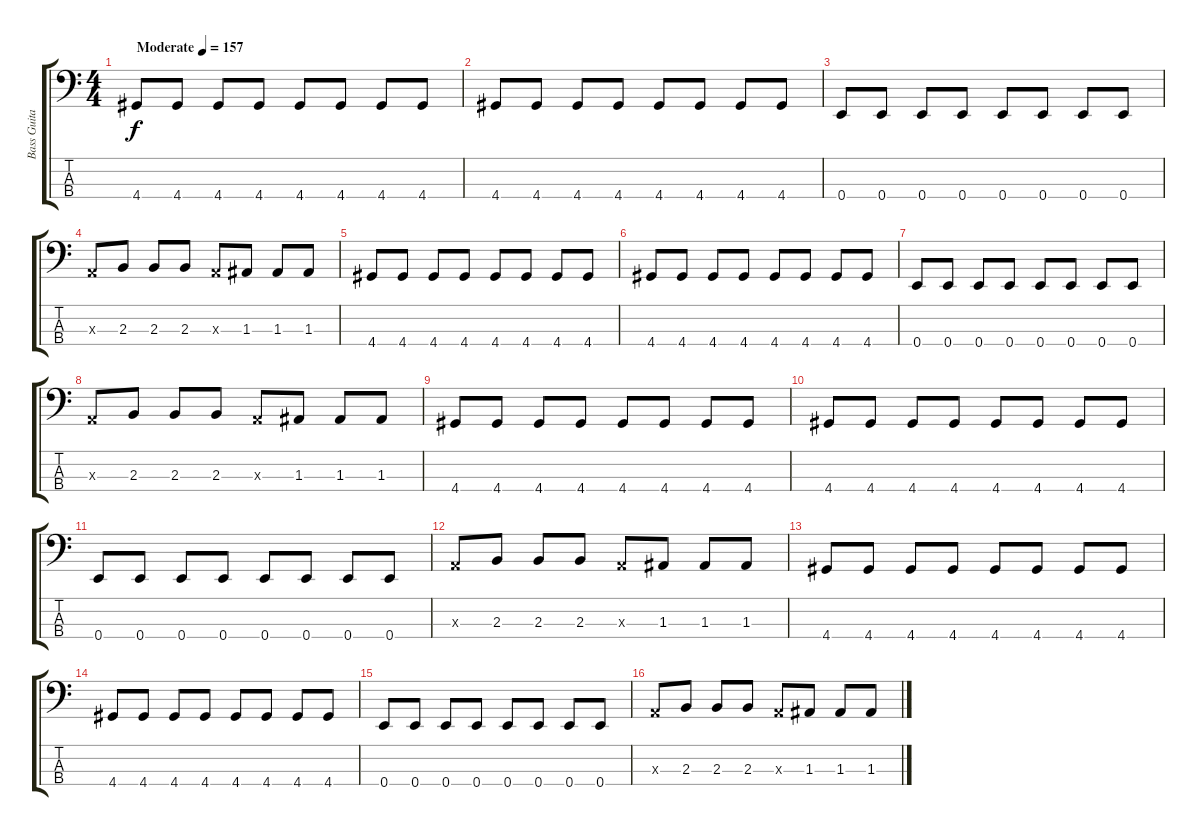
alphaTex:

\track ("Bass Guitar" "Bass Guita") {instrument electricbassfinger}
\staff {score tabs}
\tuning (G2 D2 A1 E1) {hide}
\ts (4 4)
\tempo (157 "Moderate")
\clef f4
\ks c
4.4.8{dy f instrument electricbassfinger} 4.4.8 4.4.8 4.4.8 4.4.8 4.4.8 4.4.8 4.4.8 |
4.4.8 4.4.8 4.4.8 4.4.8 4.4.8 4.4.8 4.4.8 4.4.8 |
0.4.8 0.4.8 0.4.8 0.4.8 0.4.8 0.4.8 0.4.8 0.4.8 |
0.3{x}.8 2.3.8 2.3.8 2.3.8 0.3{x}.8 1.3.8 1.3.8 1.3.8 |
4.4.8 4.4.8 4.4.8 4.4.8 4.4.8 4.4.8 4.4.8 4.4.8 |
4.4.8 4.4.8 4.4.8 4.4.8 4.4.8 4.4.8 4.4.8 4.4.8 |
0.4.8 0.4.8 0.4.8 0.4.8 0.4.8 0.4.8 0.4.8 0.4.8 |
0.3{x}.8 2.3.8 2.3.8 2.3.8 0.3{x}.8 1.3.8 1.3.8 1.3.8 |
4.4.8 4.4.8 4.4.8 4.4.8 4.4.8 4.4.8 4.4.8 4.4.8 |
4.4.8 4.4.8 4.4.8 4.4.8 4.4.8 4.4.8 4.4.8 4.4.8 |
0.4.8 0.4.8 0.4.8 0.4.8 0.4.8 0.4.8 0.4.8 0.4.8 |
0.3{x}.8 2.3.8 2.3.8 2.3.8 0.3{x}.8 1.3.8 1.3.8 1.3.8 |
4.4.8 4.4.8 4.4.8 4.4.8 4.4.8 4.4.8 4.4.8 4.4.8 |
4.4.8 4.4.8 4.4.8 4.4.8 4.4.8 4.4.8 4.4.8 4.4.8 |
0.4.8 0.4.8 0.4.8 0.4.8 0.4.8 0.4.8 0.4.8 0.4.8 |
0.3{x}.8 2.3.8 2.3.8 2.3.8 0.3{x}.8 1.3.8 1.3.8 1.3.8
